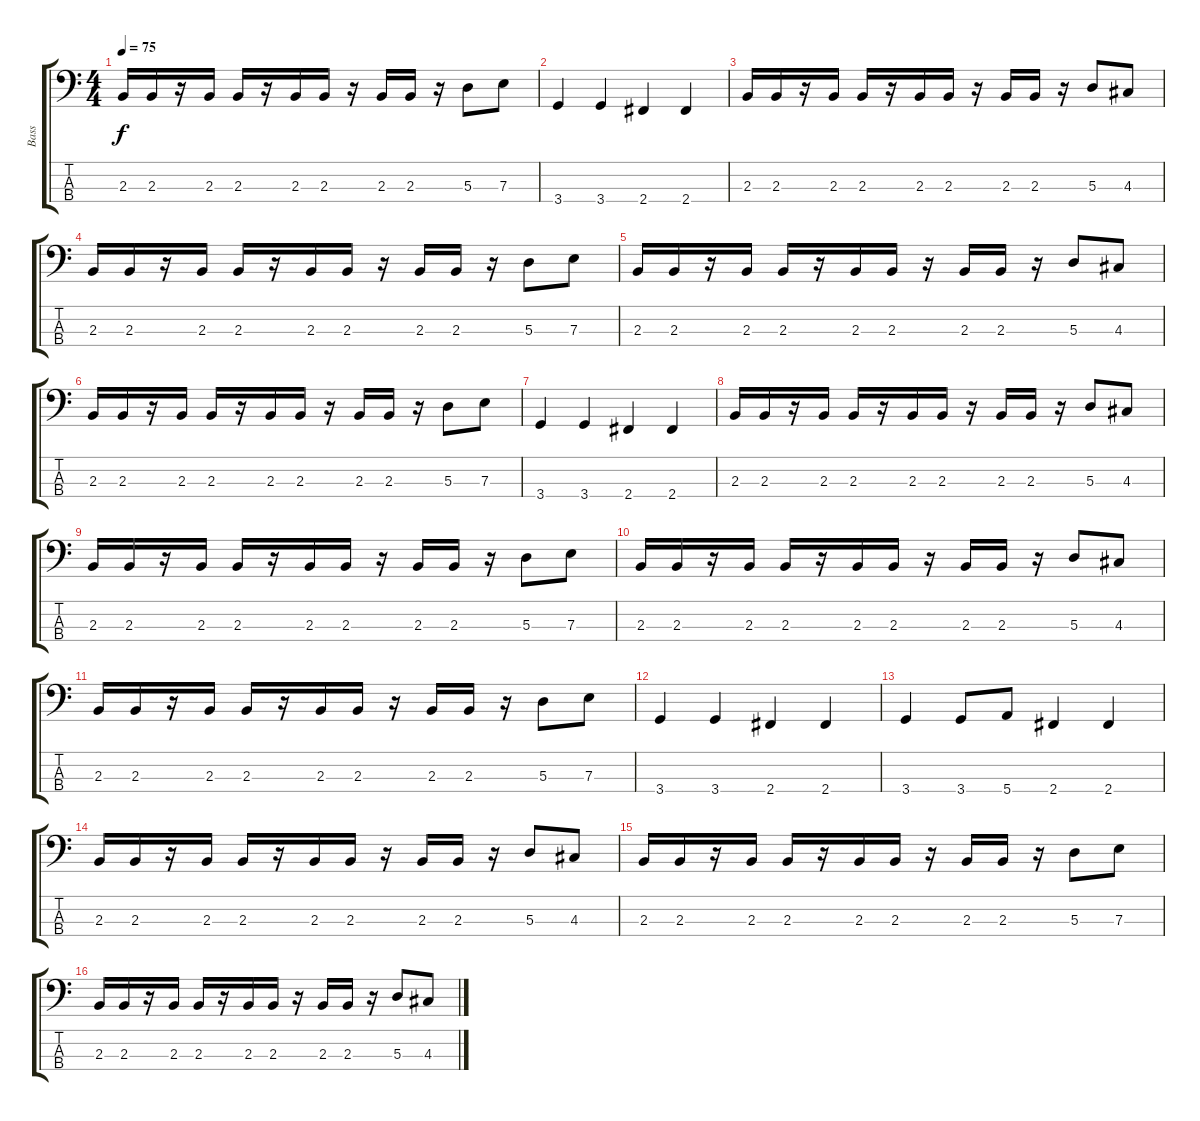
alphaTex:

\track ("Bass" "Bass") {instrument electricbassfinger}
\staff {score tabs}
\tuning (G2 D2 A1 E1) {hide}
\ts (4 4)
\tempo 75
\clef f4
\ks c
2.3.16{dy f} 2.3.16 r.16 2.3.16 2.3.16 r.16 2.3.16 2.3.16 r.16 2.3.16 2.3.16 r.16 5.3.8 7.3.8 |
3.4.4 3.4.4 2.4.4 2.4.4 |
2.3.16 2.3.16 r.16 2.3.16 2.3.16 r.16 2.3.16 2.3.16 r.16 2.3.16 2.3.16 r.16 5.3.8 4.3.8 |
2.3.16 2.3.16 r.16 2.3.16 2.3.16 r.16 2.3.16 2.3.16 r.16 2.3.16 2.3.16 r.16 5.3.8 7.3.8 |
2.3.16 2.3.16 r.16 2.3.16 2.3.16 r.16 2.3.16 2.3.16 r.16 2.3.16 2.3.16 r.16 5.3.8 4.3.8 |
2.3.16 2.3.16 r.16 2.3.16 2.3.16 r.16 2.3.16 2.3.16 r.16 2.3.16 2.3.16 r.16 5.3.8 7.3.8 |
3.4.4 3.4.4 2.4.4 2.4.4 |
2.3.16 2.3.16 r.16 2.3.16 2.3.16 r.16 2.3.16 2.3.16 r.16 2.3.16 2.3.16 r.16 5.3.8 4.3.8 |
2.3.16 2.3.16 r.16 2.3.16 2.3.16 r.16 2.3.16 2.3.16 r.16 2.3.16 2.3.16 r.16 5.3.8 7.3.8 |
2.3.16 2.3.16 r.16 2.3.16 2.3.16 r.16 2.3.16 2.3.16 r.16 2.3.16 2.3.16 r.16 5.3.8 4.3.8 |
2.3.16 2.3.16 r.16 2.3.16 2.3.16 r.16 2.3.16 2.3.16 r.16 2.3.16 2.3.16 r.16 5.3.8 7.3.8 |
3.4.4 3.4.4 2.4.4 2.4.4 |
3.4.4 3.4.8 5.4.8 2.4.4 2.4.4 |
2.3.16 2.3.16 r.16 2.3.16 2.3.16 r.16 2.3.16 2.3.16 r.16 2.3.16 2.3.16 r.16 5.3.8 4.3.8 |
2.3.16 2.3.16 r.16 2.3.16 2.3.16 r.16 2.3.16 2.3.16 r.16 2.3.16 2.3.16 r.16 5.3.8 7.3.8 |
2.3.16 2.3.16 r.16 2.3.16 2.3.16 r.16 2.3.16 2.3.16 r.16 2.3.16 2.3.16 r.16 5.3.8 4.3.8
